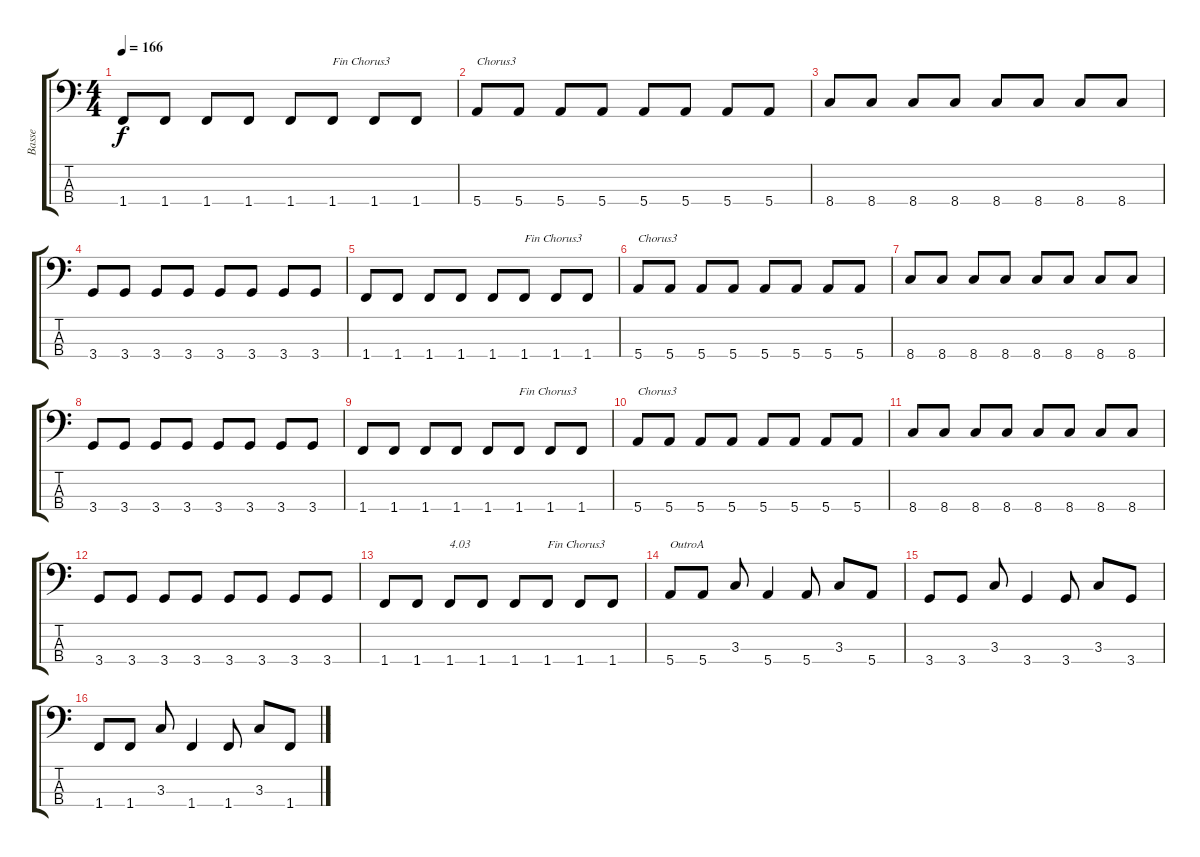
\track ("Basse" "Basse") {instrument electricbassfinger}
\staff {score tabs}
\tuning (G2 D2 A1 E1) {hide}
\ts (4 4)
\tempo 166
\clef f4
\ks c
1.4.8{dy f} 1.4.8 1.4.8 1.4.8 1.4.8 1.4.8{txt "Fin Chorus3"} 1.4.8 1.4.8 |
5.4.8{txt "Chorus3"} 5.4.8 5.4.8 5.4.8 5.4.8 5.4.8 5.4.8 5.4.8 |
8.4.8 8.4.8 8.4.8 8.4.8 8.4.8 8.4.8 8.4.8 8.4.8 |
3.4.8 3.4.8 3.4.8 3.4.8 3.4.8 3.4.8 3.4.8 3.4.8 |
1.4.8 1.4.8 1.4.8 1.4.8 1.4.8 1.4.8{txt "Fin Chorus3"} 1.4.8 1.4.8 |
5.4.8{txt "Chorus3"} 5.4.8 5.4.8 5.4.8 5.4.8 5.4.8 5.4.8 5.4.8 |
8.4.8 8.4.8 8.4.8 8.4.8 8.4.8 8.4.8 8.4.8 8.4.8 |
3.4.8 3.4.8 3.4.8 3.4.8 3.4.8 3.4.8 3.4.8 3.4.8 |
1.4.8 1.4.8 1.4.8 1.4.8 1.4.8 1.4.8{txt "Fin Chorus3"} 1.4.8 1.4.8 |
5.4.8{txt "Chorus3"} 5.4.8 5.4.8 5.4.8 5.4.8 5.4.8 5.4.8 5.4.8 |
8.4.8 8.4.8 8.4.8 8.4.8 8.4.8 8.4.8 8.4.8 8.4.8 |
3.4.8 3.4.8 3.4.8 3.4.8 3.4.8 3.4.8 3.4.8 3.4.8 |
1.4.8 1.4.8 1.4.8{txt "4.03"} 1.4.8 1.4.8 1.4.8{txt "Fin Chorus3"} 1.4.8 1.4.8 |
5.4.8{txt "OutroA"} 5.4.8 3.3.8 5.4.4 5.4.8 3.3.8 5.4.8 |
3.4.8 3.4.8 3.3.8 3.4.4 3.4.8 3.3.8 3.4.8 |
1.4.8 1.4.8 3.3.8 1.4.4 1.4.8 3.3.8 1.4.8
